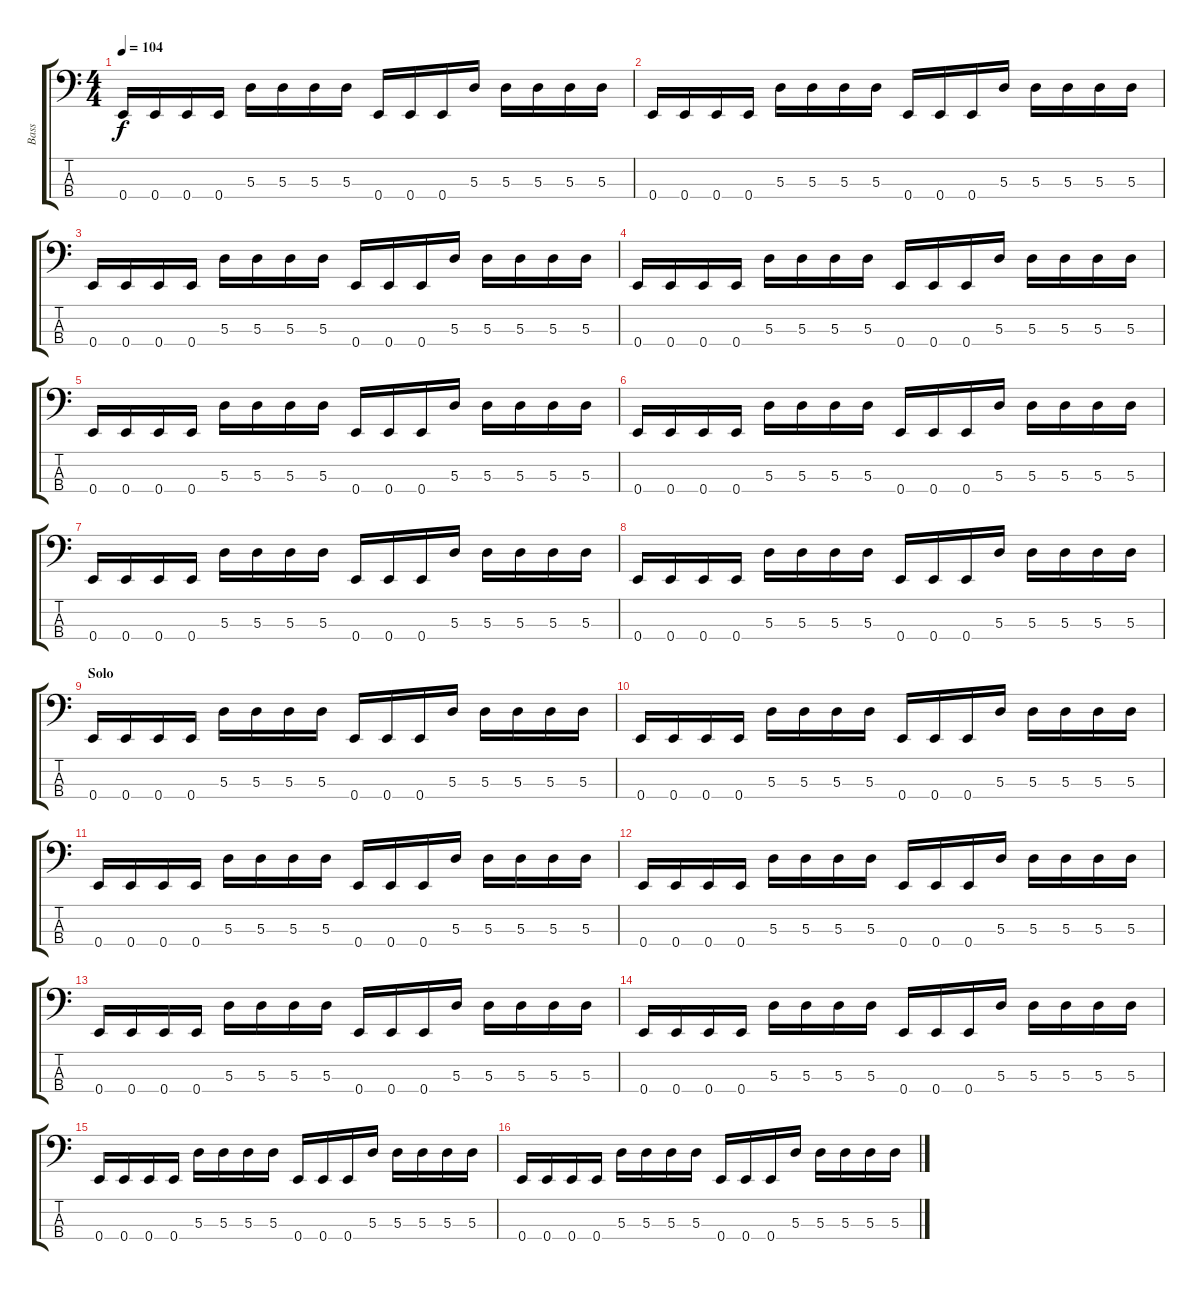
\track ("Bass" "Bass") {instrument electricbassfinger}
\staff {score tabs}
\tuning (G2 D2 A1 E1) {hide}
\ts (4 4)
\tempo 104
\clef f4
\ks c
0.4.16{dy f} 0.4.16 0.4.16 0.4.16 5.3.16 5.3.16 5.3.16 5.3.16 0.4.16 0.4.16 0.4.16 5.3.16 5.3.16 5.3.16 5.3.16 5.3.16 |
0.4.16 0.4.16 0.4.16 0.4.16 5.3.16 5.3.16 5.3.16 5.3.16 0.4.16 0.4.16 0.4.16 5.3.16 5.3.16 5.3.16 5.3.16 5.3.16 |
0.4.16 0.4.16 0.4.16 0.4.16 5.3.16 5.3.16 5.3.16 5.3.16 0.4.16 0.4.16 0.4.16 5.3.16 5.3.16 5.3.16 5.3.16 5.3.16 |
0.4.16 0.4.16 0.4.16 0.4.16 5.3.16 5.3.16 5.3.16 5.3.16 0.4.16 0.4.16 0.4.16 5.3.16 5.3.16 5.3.16 5.3.16 5.3.16 |
0.4.16 0.4.16 0.4.16 0.4.16 5.3.16 5.3.16 5.3.16 5.3.16 0.4.16 0.4.16 0.4.16 5.3.16 5.3.16 5.3.16 5.3.16 5.3.16 |
0.4.16 0.4.16 0.4.16 0.4.16 5.3.16 5.3.16 5.3.16 5.3.16 0.4.16 0.4.16 0.4.16 5.3.16 5.3.16 5.3.16 5.3.16 5.3.16 |
0.4.16 0.4.16 0.4.16 0.4.16 5.3.16 5.3.16 5.3.16 5.3.16 0.4.16 0.4.16 0.4.16 5.3.16 5.3.16 5.3.16 5.3.16 5.3.16 |
0.4.16 0.4.16 0.4.16 0.4.16 5.3.16 5.3.16 5.3.16 5.3.16 0.4.16 0.4.16 0.4.16 5.3.16 5.3.16 5.3.16 5.3.16 5.3.16 |
\section ("" "Solo")
0.4.16 0.4.16 0.4.16 0.4.16 5.3.16 5.3.16 5.3.16 5.3.16 0.4.16 0.4.16 0.4.16 5.3.16 5.3.16 5.3.16 5.3.16 5.3.16 |
0.4.16 0.4.16 0.4.16 0.4.16 5.3.16 5.3.16 5.3.16 5.3.16 0.4.16 0.4.16 0.4.16 5.3.16 5.3.16 5.3.16 5.3.16 5.3.16 |
0.4.16 0.4.16 0.4.16 0.4.16 5.3.16 5.3.16 5.3.16 5.3.16 0.4.16 0.4.16 0.4.16 5.3.16 5.3.16 5.3.16 5.3.16 5.3.16 |
0.4.16 0.4.16 0.4.16 0.4.16 5.3.16 5.3.16 5.3.16 5.3.16 0.4.16 0.4.16 0.4.16 5.3.16 5.3.16 5.3.16 5.3.16 5.3.16 |
0.4.16 0.4.16 0.4.16 0.4.16 5.3.16 5.3.16 5.3.16 5.3.16 0.4.16 0.4.16 0.4.16 5.3.16 5.3.16 5.3.16 5.3.16 5.3.16 |
0.4.16 0.4.16 0.4.16 0.4.16 5.3.16 5.3.16 5.3.16 5.3.16 0.4.16 0.4.16 0.4.16 5.3.16 5.3.16 5.3.16 5.3.16 5.3.16 |
0.4.16 0.4.16 0.4.16 0.4.16 5.3.16 5.3.16 5.3.16 5.3.16 0.4.16 0.4.16 0.4.16 5.3.16 5.3.16 5.3.16 5.3.16 5.3.16 |
0.4.16 0.4.16 0.4.16 0.4.16 5.3.16 5.3.16 5.3.16 5.3.16 0.4.16 0.4.16 0.4.16 5.3.16 5.3.16 5.3.16 5.3.16 5.3.16
